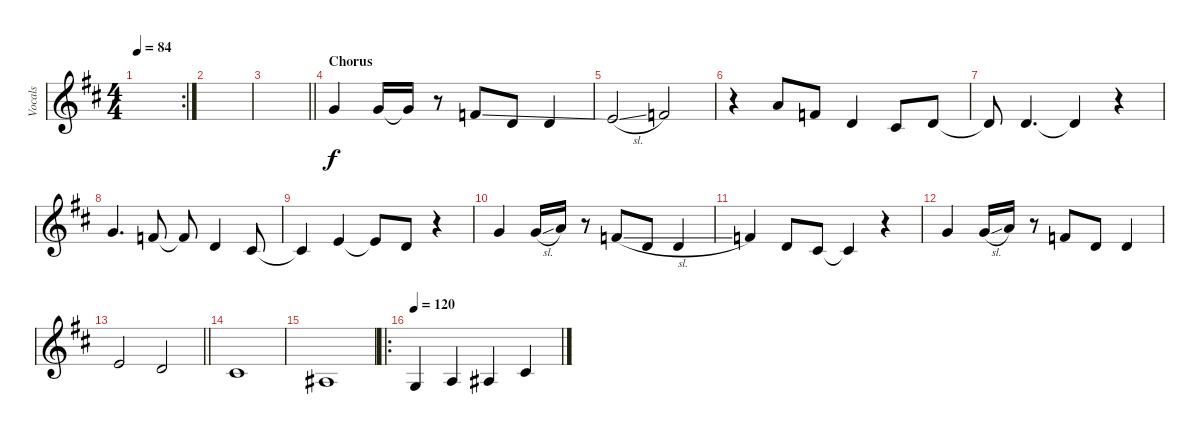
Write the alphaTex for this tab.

\track ("Vocals" "Vocals") {instrument synthvoice}
\staff {score}
\tuning (E4 B3 G3 D3 A2 E2) {hide}
\rc 2
\ts (4 4)
\tempo 84
\clef g2
\ks d
|
|
\barLineRight lightlight
|
\section ("" "Chorus")
3.1.4 3.1.16 3.1{t}.16 r.8 1.1{ss}.8 3.2.8 3.2.4 |
0.1{sl}.2 1.1.2 |
r.4 5.1.8 1.1.8 3.2.4 6.3.8 3.2.8 |
3.2{t}.8 3.2.4{d} 3.2{t}.4 r.4 |
3.1.4{d} 1.1.8 1.1{t}.8 3.2.4 2.2.8 |
2.2{t}.4 0.1.4 0.1{t}.8 3.2.8 r.4 |
3.1.4 3.1{sl}.16 5.1.16 r.8 1.1{sl}.8 3.2.8 3.2.4 |
1.1.4 3.2.8 2.2.8 2.2{t}.4 r.4 |
3.1.4 3.1{sl}.16 5.1.16 r.8 1.1.8 3.2.8 3.2.4 |
\barLineRight lightlight
0.1.2 3.2.2 |
2.2.1 |
3.3.1 |
\ro
\tempo 120
0.3.4 2.3.4 3.3.4 2.2.4
